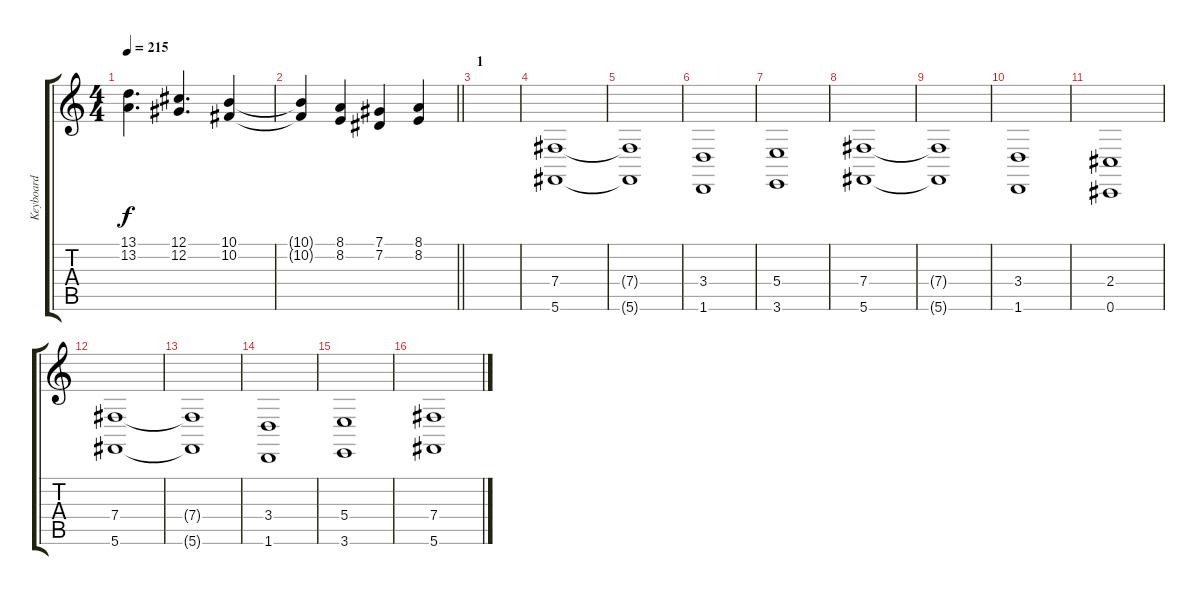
\track ("Keyboard" "Keyboard") {instrument stringensemble1}
\staff {score tabs}
\tuning (Db4 Ab3 E3 B2 Gb2 Db2) {hide}
\ts (4 4)
\tempo 215
\clef g2
\ks c
(13.1 13.2).4{d dy f} (12.1 12.2).4{d} (10.1 10.2).4 |
\barLineRight lightlight
(10.1{t} 10.2{t}).4 (8.1 8.2).4 (7.1 7.2).4 (8.1 8.2).4 |
\section ("" "1")
|
(7.4 5.6).1 |
(7.4{t} 5.6{t}).1 |
(3.4 1.6).1 |
(5.4 3.6).1 |
(7.4 5.6).1 |
(7.4{t} 5.6{t}).1 |
(3.4 1.6).1 |
(2.4 0.6).1 |
(7.4 5.6).1 |
(7.4{t} 5.6{t}).1 |
(3.4 1.6).1 |
(5.4 3.6).1 |
(7.4 5.6).1
